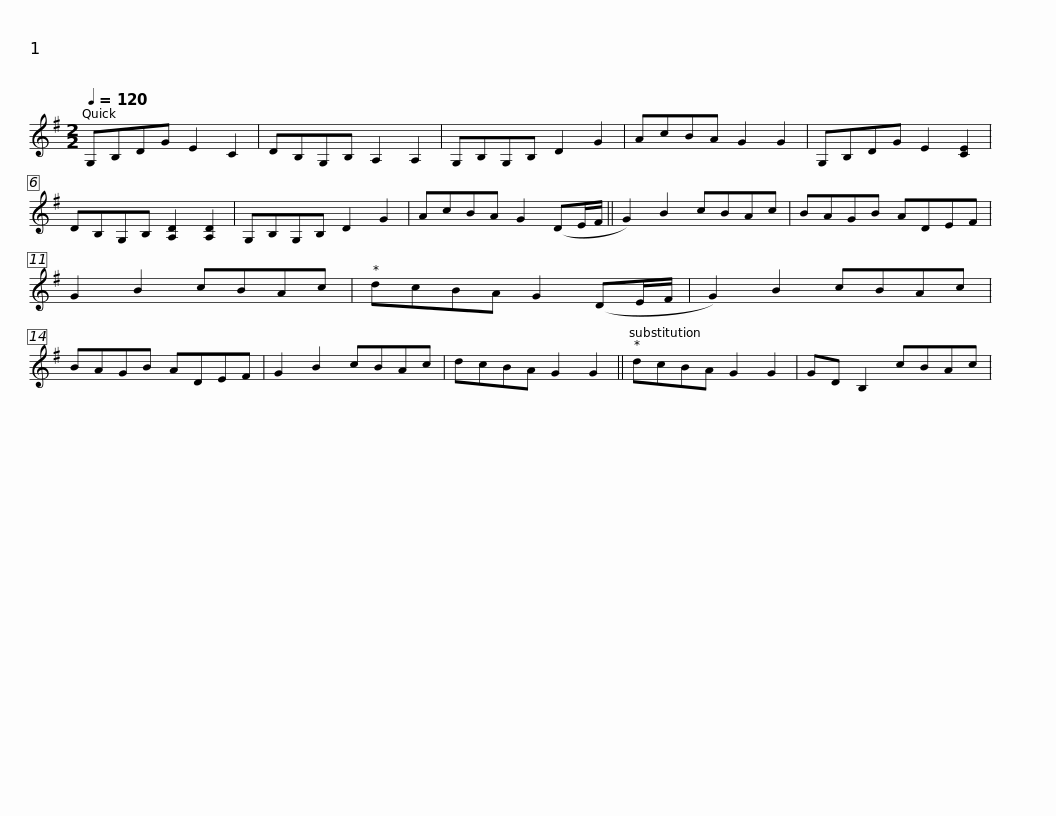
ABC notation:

X:1
L:1/8
Q:1/4=120
M:2/2
I:linebreak $
K:G
V:1 treble
V:1
 G,B,DG E2 C2 | DB,G,B, A,2 A,2 | G,B,G,B, D2 G2 | AcBA G2 G2 | G,B,DG E2 [CE]2 | %5
 DB,G,B, [A,D]2 [A,D]2 |$ G,B,G,B, D2 G2 | AcBA G2 (DE/F/ || G2) B2 cBAc | BAGB ADEF | %10
 G2 B2 cBAc | dcBA G2 (DE/F/ |$ G2) B2 cBAc | BAGB ADEF | G2 B2 cBAc | %15
 dcBA G2 G2 || dcBA G2 G2 | GD B,2 cBAc | %18
